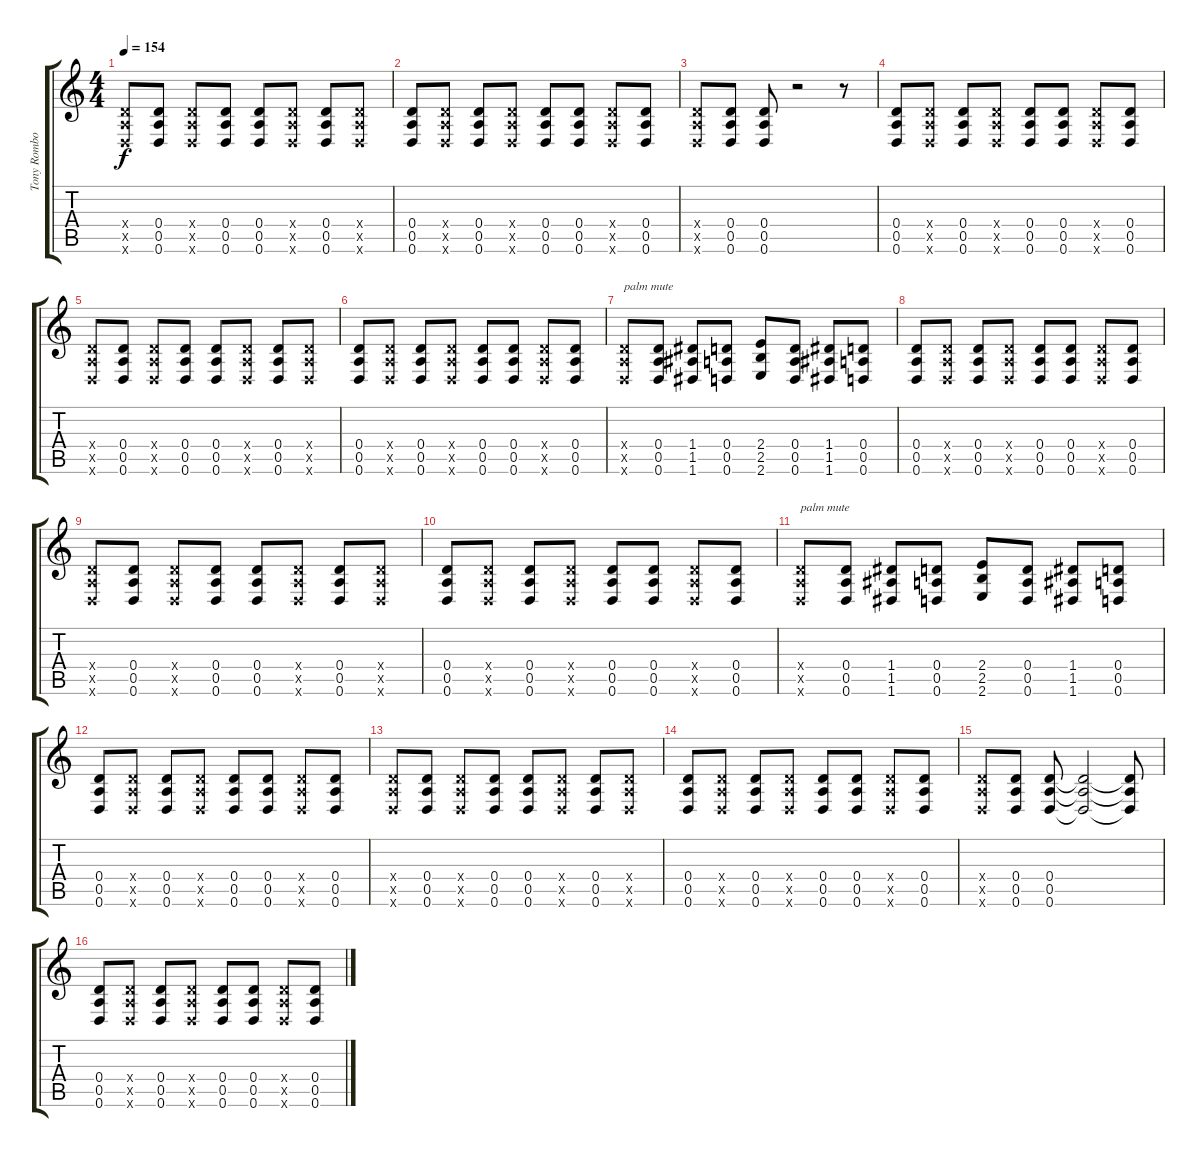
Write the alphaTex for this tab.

\track ("Tony Rombola" "Tony Rombo") {instrument distortionguitar}
\staff {score tabs}
\tuning (E4 B3 G3 D3 A2 D2) {hide}
\ts (4 4)
\tempo 154
\clef g2
\ks c
(0.4{x} 0.5{x} 0.6{x}).8{dy f} (0.4 0.5 0.6).8 (0.4{x} 0.5{x} 0.6{x}).8 (0.4 0.5 0.6).8 (0.4 0.5 0.6).8 (0.4{x} 0.5{x} 0.6{x}).8 (0.4 0.5 0.6).8 (0.4{x} 0.5{x} 0.6{x}).8 |
(0.4 0.5 0.6).8 (0.4{x} 0.5{x} 0.6{x}).8 (0.4 0.5 0.6).8 (0.4{x} 0.5{x} 0.6{x}).8 (0.4 0.5 0.6).8 (0.4 0.5 0.6).8 (0.4{x} 0.5{x} 0.6{x}).8 (0.4 0.5 0.6).8 |
(0.4{x} 0.5{x} 0.6{x}).8 (0.4 0.5 0.6).8 (0.4 0.5 0.6).8 r.2 r.8 |
(0.4 0.5 0.6).8 (0.4{x} 0.5{x} 0.6{x}).8 (0.4 0.5 0.6).8 (0.4{x} 0.5{x} 0.6{x}).8 (0.4 0.5 0.6).8 (0.4 0.5 0.6).8 (0.4{x} 0.5{x} 0.6{x}).8 (0.4 0.5 0.6).8 |
(0.4{x} 0.5{x} 0.6{x}).8 (0.4 0.5 0.6).8 (0.4{x} 0.5{x} 0.6{x}).8 (0.4 0.5 0.6).8 (0.4 0.5 0.6).8 (0.4{x} 0.5{x} 0.6{x}).8 (0.4 0.5 0.6).8 (0.4{x} 0.5{x} 0.6{x}).8 |
(0.4 0.5 0.6).8 (0.4{x} 0.5{x} 0.6{x}).8 (0.4 0.5 0.6).8 (0.4{x} 0.5{x} 0.6{x}).8 (0.4 0.5 0.6).8 (0.4 0.5 0.6).8 (0.4{x} 0.5{x} 0.6{x}).8 (0.4 0.5 0.6).8 |
(0.4{x} 0.5{x} 0.6{x}).8{txt "palm mute"} (0.4 0.5 0.6).8 (1.4 1.5 1.6).8 (0.4 0.5 0.6).8 (2.4 2.5 2.6).8 (0.4 0.5 0.6).8 (1.4 1.5 1.6).8 (0.4 0.5 0.6).8 |
(0.4 0.5 0.6).8 (0.4{x} 0.5{x} 0.6{x}).8 (0.4 0.5 0.6).8 (0.4{x} 0.5{x} 0.6{x}).8 (0.4 0.5 0.6).8 (0.4 0.5 0.6).8 (0.4{x} 0.5{x} 0.6{x}).8 (0.4 0.5 0.6).8 |
(0.4{x} 0.5{x} 0.6{x}).8 (0.4 0.5 0.6).8 (0.4{x} 0.5{x} 0.6{x}).8 (0.4 0.5 0.6).8 (0.4 0.5 0.6).8 (0.4{x} 0.5{x} 0.6{x}).8 (0.4 0.5 0.6).8 (0.4{x} 0.5{x} 0.6{x}).8 |
(0.4 0.5 0.6).8 (0.4{x} 0.5{x} 0.6{x}).8 (0.4 0.5 0.6).8 (0.4{x} 0.5{x} 0.6{x}).8 (0.4 0.5 0.6).8 (0.4 0.5 0.6).8 (0.4{x} 0.5{x} 0.6{x}).8 (0.4 0.5 0.6).8 |
(0.4{x} 0.5{x} 0.6{x}).8{txt "palm mute"} (0.4 0.5 0.6).8 (1.4 1.5 1.6).8 (0.4 0.5 0.6).8 (2.4 2.5 2.6).8 (0.4 0.5 0.6).8 (1.4 1.5 1.6).8 (0.4 0.5 0.6).8 |
(0.4 0.5 0.6).8 (0.4{x} 0.5{x} 0.6{x}).8 (0.4 0.5 0.6).8 (0.4{x} 0.5{x} 0.6{x}).8 (0.4 0.5 0.6).8 (0.4 0.5 0.6).8 (0.4{x} 0.5{x} 0.6{x}).8 (0.4 0.5 0.6).8 |
(0.4{x} 0.5{x} 0.6{x}).8 (0.4 0.5 0.6).8 (0.4{x} 0.5{x} 0.6{x}).8 (0.4 0.5 0.6).8 (0.4 0.5 0.6).8 (0.4{x} 0.5{x} 0.6{x}).8 (0.4 0.5 0.6).8 (0.4{x} 0.5{x} 0.6{x}).8 |
(0.4 0.5 0.6).8 (0.4{x} 0.5{x} 0.6{x}).8 (0.4 0.5 0.6).8 (0.4{x} 0.5{x} 0.6{x}).8 (0.4 0.5 0.6).8 (0.4 0.5 0.6).8 (0.4{x} 0.5{x} 0.6{x}).8 (0.4 0.5 0.6).8 |
(0.4{x} 0.5{x} 0.6{x}).8 (0.4 0.5 0.6).8 (0.4 0.5 0.6).8 (0.4{t} 0.5{t} 0.6{t}).2 (0.4{t} 0.5{t} 0.6{t}).8 |
(0.4 0.5 0.6).8 (0.4{x} 0.5{x} 0.6{x}).8 (0.4 0.5 0.6).8 (0.4{x} 0.5{x} 0.6{x}).8 (0.4 0.5 0.6).8 (0.4 0.5 0.6).8 (0.4{x} 0.5{x} 0.6{x}).8 (0.4 0.5 0.6).8
